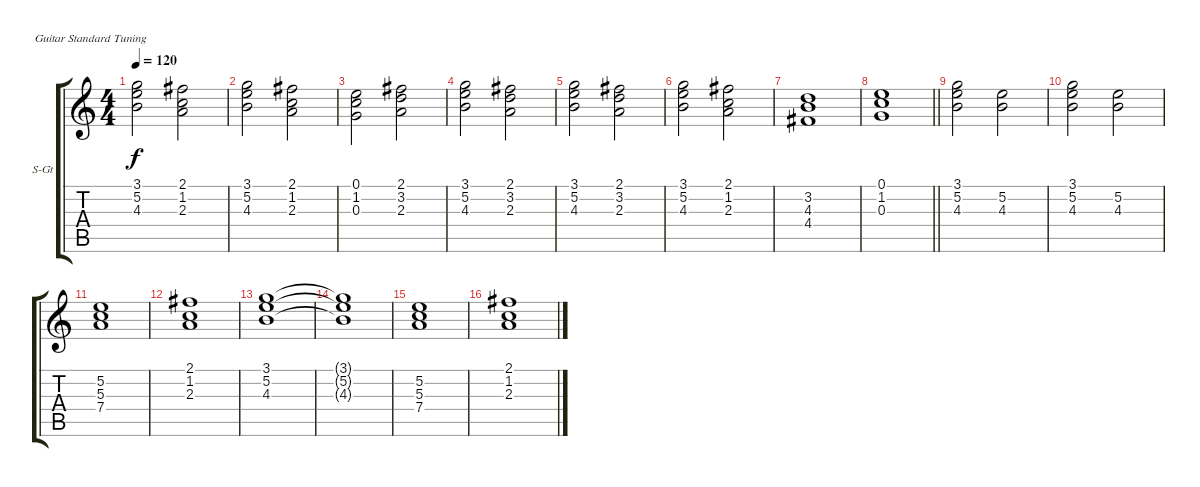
\bracketExtendMode groupsimilarinstruments
\firstSystemTrackNameOrientation horizontal
\otherSystemsTrackNameOrientation horizontal
\track ("Скрипка 1" "S-Gt") {instrument synthstrings2}
\staff {score tabs}
\tuning (E4 B3 G3 D3 A2 E2)
\displaytranspose 12
\ts (4 4)
\tempo 120
\clef g2
\ks c
(3.1 5.2 4.3).2{dy f} (2.1 1.2 2.3).2 |
(3.1 5.2 4.3).2 (2.1 1.2 2.3).2 |
(0.1 1.2 0.3).2 (2.1 3.2 2.3).2 |
(3.1 5.2 4.3).2 (2.1 3.2 2.3).2 |
(3.1 5.2 4.3).2 (2.1 3.2 2.3).2 |
(3.1 5.2 4.3).2 (2.1 1.2 2.3).2 |
(3.2 4.3 4.4).1 |
\barLineRight lightlight
(0.1 1.2 0.3).1 |
(3.1 5.2 4.3).2 (5.2 4.3).2 |
(3.1 5.2 4.3).2 (5.2 4.3).2 |
(5.2 5.3 7.4).1 |
(2.1 1.2 2.3).1 |
(3.1 5.2 4.3).1 |
(3.1{t} 5.2{t} 4.3{t}).1 |
(5.2 5.3 7.4).1 |
(2.1 1.2 2.3).1
